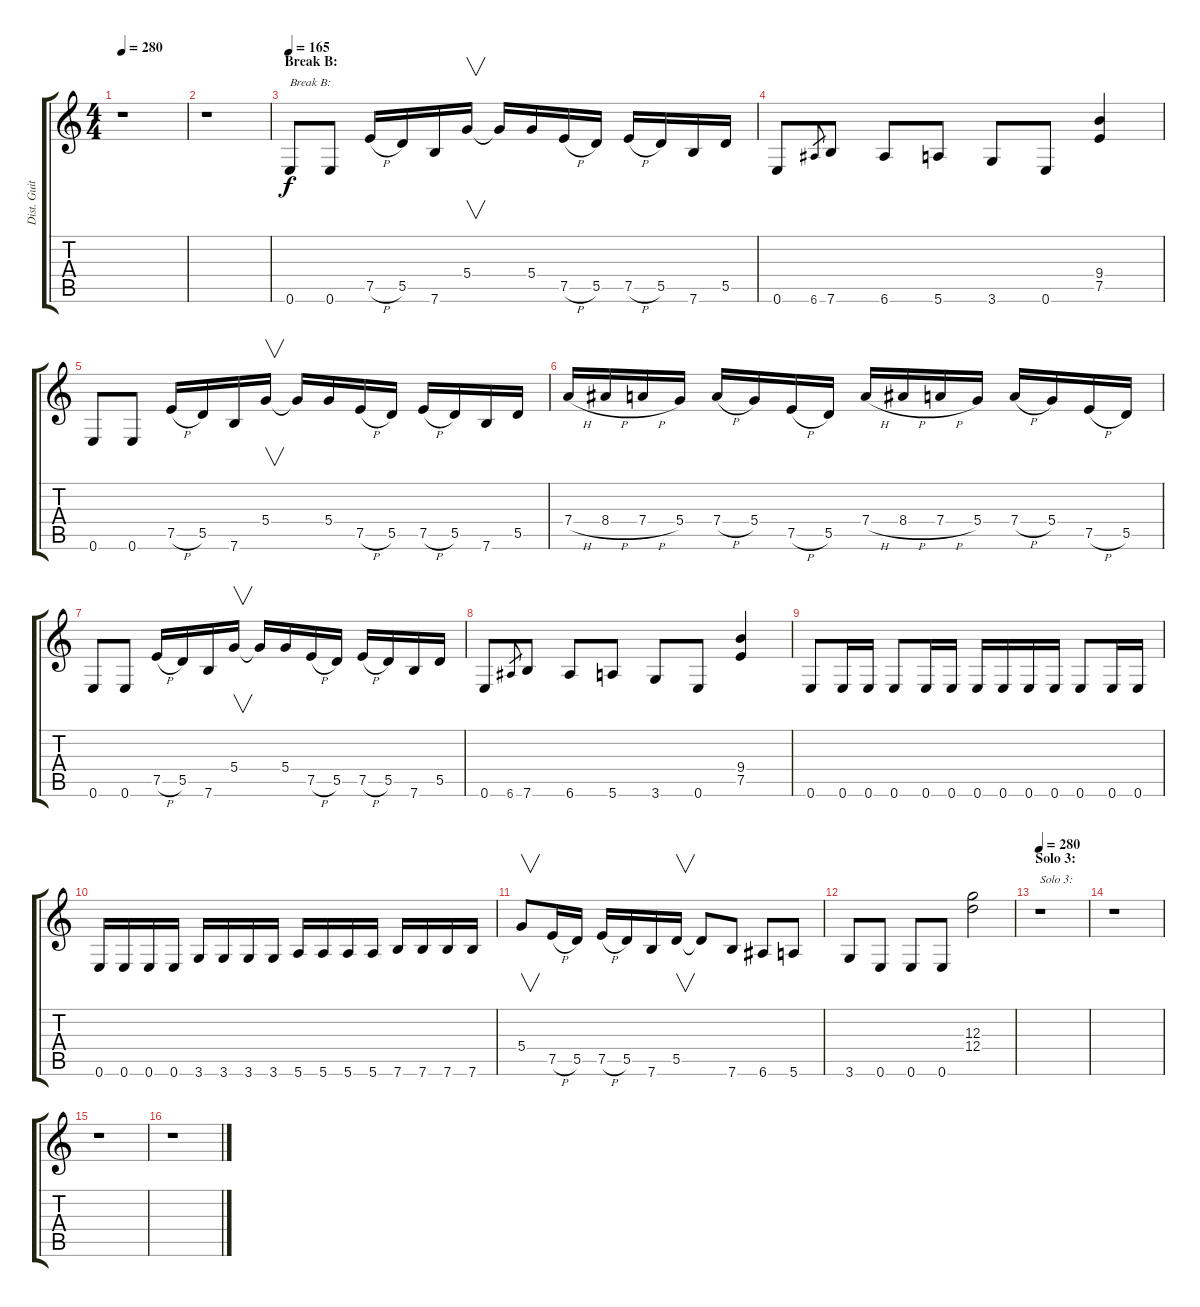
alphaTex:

\track ("Dist. Guitar 1" "Dist. Guit") {instrument overdrivenguitar}
\staff {score tabs}
\tuning (E4 B3 G3 D3 A2 E2) {hide}
\ts (4 4)
\tempo 280
\clef g2
\ks c
r.1{dy f} |
r.1 |
\section ("" "Break B:")
\tempo 165
0.6.8{txt "Break B:"} 0.6.8 7.5{h}.16 5.5.16 7.6.16 5.4.16{v} 5.4{t}.16 5.4.16 7.5{h}.16 5.5.16 7.5{h}.16 5.5.16 7.6.16 5.5.16 |
0.6.8 6.6.8{gr} 7.6.8 6.6.8 5.6.8 3.6.8 0.6.8 (9.4 7.5).4 |
0.6.8 0.6.8 7.5{h}.16 5.5.16 7.6.16 5.4.16{v} 5.4{t}.16 5.4.16 7.5{h}.16 5.5.16 7.5{h}.16 5.5.16 7.6.16 5.5.16 |
7.4{h}.16 8.4{h}.16 7.4{h}.16 5.4.16 7.4{h}.16 5.4.16 7.5{h}.16 5.5.16 7.4{h}.16 8.4{h}.16 7.4{h}.16 5.4.16 7.4{h}.16 5.4.16 7.5{h}.16 5.5.16 |
0.6.8 0.6.8 7.5{h}.16 5.5.16 7.6.16 5.4.16{v} 5.4{t}.16 5.4.16 7.5{h}.16 5.5.16 7.5{h}.16 5.5.16 7.6.16 5.5.16 |
0.6.8 6.6.8{gr} 7.6.8 6.6.8 5.6.8 3.6.8 0.6.8 (9.4 7.5).4 |
0.6.8 0.6.16 0.6.16 0.6.8 0.6.16 0.6.16 0.6.16 0.6.16 0.6.16 0.6.16 0.6.8 0.6.16 0.6.16 |
0.6.16 0.6.16 0.6.16 0.6.16 3.6.16 3.6.16 3.6.16 3.6.16 5.6.16 5.6.16 5.6.16 5.6.16 7.6.16 7.6.16 7.6.16 7.6.16 |
5.4.8{v} 7.5{h}.16 5.5.16 7.5{h}.16 5.5.16 7.6.16 5.5.16{v} 5.5{t}.8 7.6.8 6.6.8 5.6.8 |
3.6.8 0.6.8 0.6.8 0.6.8 (12.3 12.4).2 |
\section ("" "Solo 3:")
\tempo 280
r.1{txt "Solo 3:"} |
r.1 |
r.1 |
r.1
